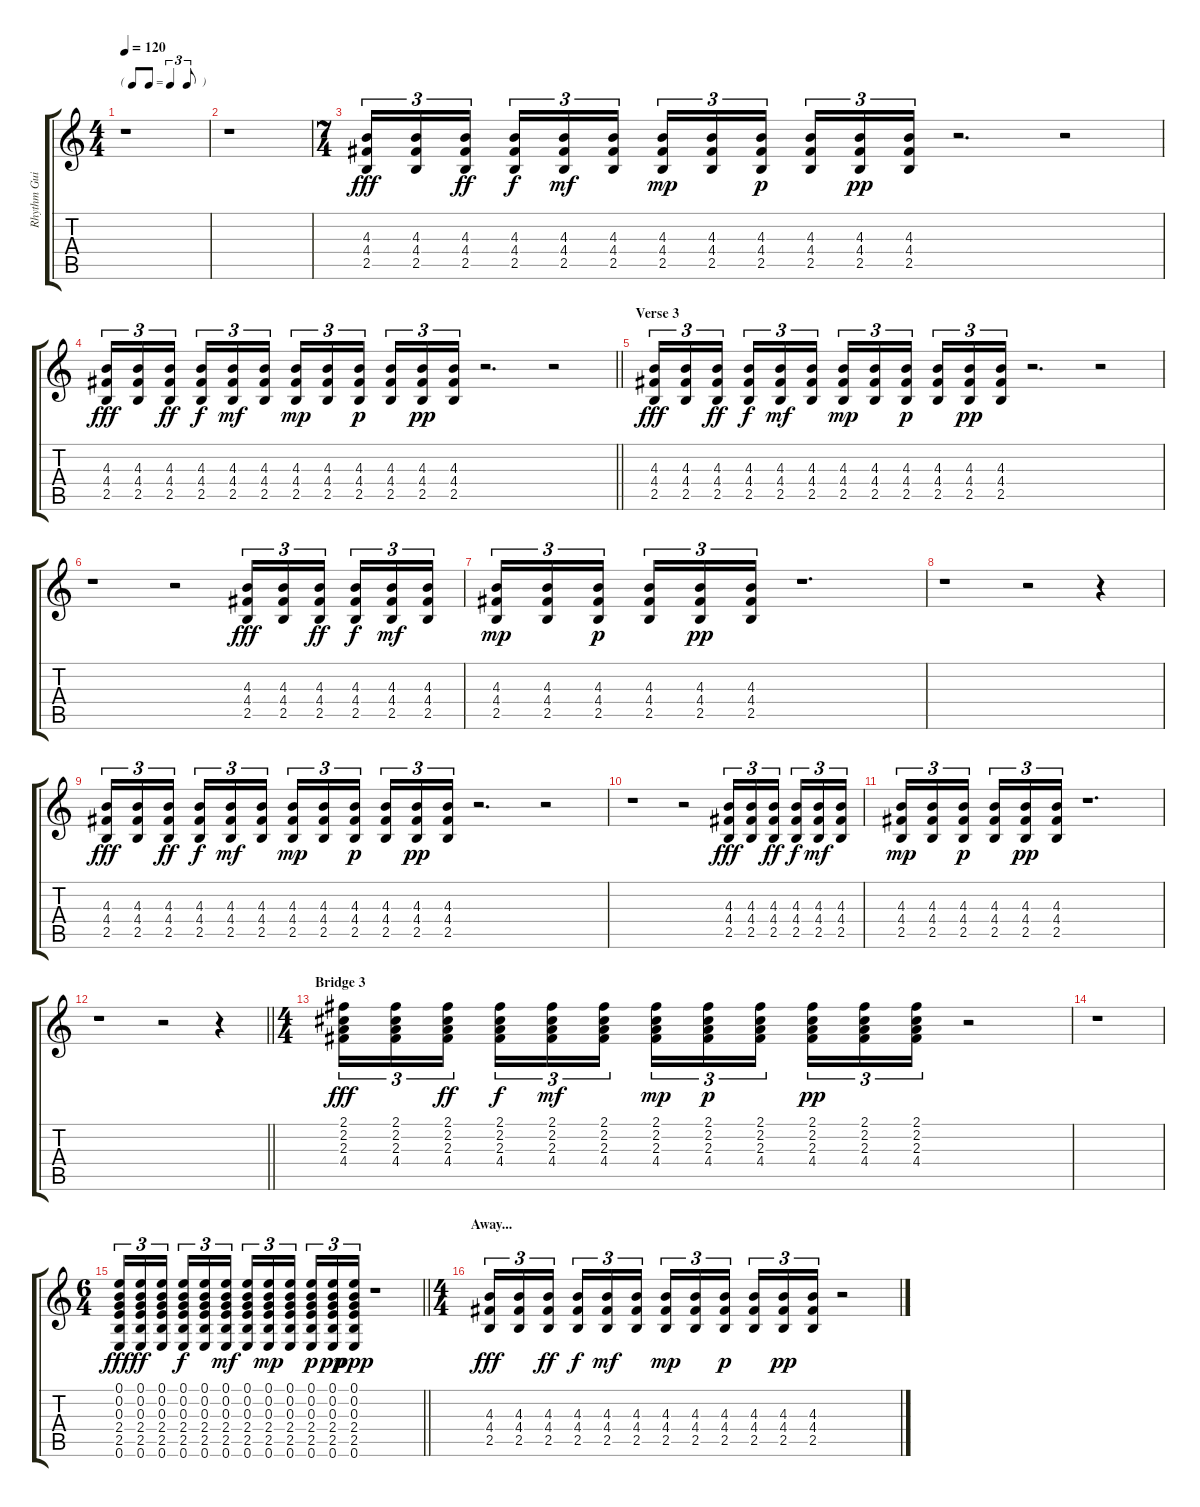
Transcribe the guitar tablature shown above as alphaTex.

\track ("Rhythm Guitar I (Gilmour)" "Rhythm Gui") {instrument electricguitarclean}
\staff {score tabs}
\tuning (E4 B3 G3 D3 A2 E2) {hide}
\ts (4 4)
\tf triplet8th
\tempo 120
\clef g2
\ks c
r.1{dy ppp} |
r.1 |
\ts (7 4)
(4.3 4.4 2.5).16{tu (3 2) dy fff} (4.3 4.4 2.5).16{tu (3 2)} (4.3 4.4 2.5).16{tu (3 2) dy ff beam splitsecondary} (4.3 4.4 2.5).16{tu (3 2) dy f} (4.3 4.4 2.5).16{tu (3 2) dy mf} (4.3 4.4 2.5).16{tu (3 2)} (4.3 4.4 2.5).16{tu (3 2) dy mp} (4.3 4.4 2.5).16{tu (3 2)} (4.3 4.4 2.5).16{tu (3 2) dy p beam splitsecondary} (4.3 4.4 2.5).16{tu (3 2)} (4.3 4.4 2.5).16{tu (3 2) dy pp} (4.3 4.4 2.5).16{tu (3 2)} r.2{d} r.2 |
\barLineRight lightlight
(4.3 4.4 2.5).16{tu (3 2) dy fff} (4.3 4.4 2.5).16{tu (3 2)} (4.3 4.4 2.5).16{tu (3 2) dy ff beam splitsecondary} (4.3 4.4 2.5).16{tu (3 2) dy f} (4.3 4.4 2.5).16{tu (3 2) dy mf} (4.3 4.4 2.5).16{tu (3 2)} (4.3 4.4 2.5).16{tu (3 2) dy mp} (4.3 4.4 2.5).16{tu (3 2)} (4.3 4.4 2.5).16{tu (3 2) dy p beam splitsecondary} (4.3 4.4 2.5).16{tu (3 2)} (4.3 4.4 2.5).16{tu (3 2) dy pp} (4.3 4.4 2.5).16{tu (3 2)} r.2{d} r.2 |
\section ("" "Verse 3")
(4.3 4.4 2.5).16{tu (3 2) dy fff} (4.3 4.4 2.5).16{tu (3 2)} (4.3 4.4 2.5).16{tu (3 2) dy ff beam splitsecondary} (4.3 4.4 2.5).16{tu (3 2) dy f} (4.3 4.4 2.5).16{tu (3 2) dy mf} (4.3 4.4 2.5).16{tu (3 2)} (4.3 4.4 2.5).16{tu (3 2) dy mp} (4.3 4.4 2.5).16{tu (3 2)} (4.3 4.4 2.5).16{tu (3 2) dy p beam splitsecondary} (4.3 4.4 2.5).16{tu (3 2)} (4.3 4.4 2.5).16{tu (3 2) dy pp} (4.3 4.4 2.5).16{tu (3 2)} r.2{d} r.2 |
r.1 r.2 (4.3 4.4 2.5).16{tu (3 2) dy fff} (4.3 4.4 2.5).16{tu (3 2)} (4.3 4.4 2.5).16{tu (3 2) dy ff beam splitsecondary} (4.3 4.4 2.5).16{tu (3 2) dy f} (4.3 4.4 2.5).16{tu (3 2) dy mf} (4.3 4.4 2.5).16{tu (3 2)} |
(4.3 4.4 2.5).16{tu (3 2) dy mp} (4.3 4.4 2.5).16{tu (3 2)} (4.3 4.4 2.5).16{tu (3 2) dy p beam splitsecondary} (4.3 4.4 2.5).16{tu (3 2)} (4.3 4.4 2.5).16{tu (3 2) dy pp} (4.3 4.4 2.5).16{tu (3 2)} r.1{d} |
r.1 r.2 r.4 |
(4.3 4.4 2.5).16{tu (3 2) dy fff} (4.3 4.4 2.5).16{tu (3 2)} (4.3 4.4 2.5).16{tu (3 2) dy ff beam splitsecondary} (4.3 4.4 2.5).16{tu (3 2) dy f} (4.3 4.4 2.5).16{tu (3 2) dy mf} (4.3 4.4 2.5).16{tu (3 2)} (4.3 4.4 2.5).16{tu (3 2) dy mp} (4.3 4.4 2.5).16{tu (3 2)} (4.3 4.4 2.5).16{tu (3 2) dy p beam splitsecondary} (4.3 4.4 2.5).16{tu (3 2)} (4.3 4.4 2.5).16{tu (3 2) dy pp} (4.3 4.4 2.5).16{tu (3 2)} r.2{d} r.2 |
r.1 r.2 (4.3 4.4 2.5).16{tu (3 2) dy fff} (4.3 4.4 2.5).16{tu (3 2)} (4.3 4.4 2.5).16{tu (3 2) dy ff beam splitsecondary} (4.3 4.4 2.5).16{tu (3 2) dy f} (4.3 4.4 2.5).16{tu (3 2) dy mf} (4.3 4.4 2.5).16{tu (3 2)} |
(4.3 4.4 2.5).16{tu (3 2) dy mp} (4.3 4.4 2.5).16{tu (3 2)} (4.3 4.4 2.5).16{tu (3 2) dy p beam splitsecondary} (4.3 4.4 2.5).16{tu (3 2)} (4.3 4.4 2.5).16{tu (3 2) dy pp} (4.3 4.4 2.5).16{tu (3 2)} r.1{d} |
\barLineRight lightlight
r.1 r.2 r.4 |
\ts (4 4)
\section ("" "Bridge 3")
(2.1 2.2 2.3 4.4).16{tu (3 2) dy fff} (2.1 2.2 2.3 4.4).16{tu (3 2)} (2.1 2.2 2.3 4.4).16{tu (3 2) dy ff beam splitsecondary} (2.1 2.2 2.3 4.4).16{tu (3 2) dy f} (2.1 2.2 2.3 4.4).16{tu (3 2) dy mf} (2.1 2.2 2.3 4.4).16{tu (3 2)} (2.1 2.2 2.3 4.4).16{tu (3 2) dy mp} (2.1 2.2 2.3 4.4).16{tu (3 2) dy p} (2.1 2.2 2.3 4.4).16{tu (3 2) beam splitsecondary} (2.1 2.2 2.3 4.4).16{tu (3 2) dy pp} (2.1 2.2 2.3 4.4).16{tu (3 2)} (2.1 2.2 2.3 4.4).16{tu (3 2)} r.2 |
r.1 |
\ts (6 4)
\barLineRight lightlight
(0.1 0.2 0.3 2.4 2.5 0.6).16{tu (3 2) dy fff} (0.1 0.2 0.3 2.4 2.5 0.6).16{tu (3 2) dy ff} (0.1 0.2 0.3 2.4 2.5 0.6).16{tu (3 2) beam splitsecondary} (0.1 0.2 0.3 2.4 2.5 0.6).16{tu (3 2) dy f} (0.1 0.2 0.3 2.4 2.5 0.6).16{tu (3 2)} (0.1 0.2 0.3 2.4 2.5 0.6).16{tu (3 2) dy mf beam splitsecondary} (0.1 0.2 0.3 2.4 2.5 0.6).16{tu (3 2)} (0.1 0.2 0.3 2.4 2.5 0.6).16{tu (3 2) dy mp} (0.1 0.2 0.3 2.4 2.5 0.6).16{tu (3 2) beam splitsecondary} (0.1 0.2 0.3 2.4 2.5 0.6).16{tu (3 2) dy p} (0.1 0.2 0.3 2.4 2.5 0.6).16{tu (3 2) dy pp} (0.1 0.2 0.3 2.4 2.5 0.6).16{tu (3 2) dy ppp} r.1 |
\ts (4 4)
\section ("" "Away...")
(4.3 4.4 2.5).16{tu (3 2) dy fff} (4.3 4.4 2.5).16{tu (3 2)} (4.3 4.4 2.5).16{tu (3 2) dy ff beam splitsecondary} (4.3 4.4 2.5).16{tu (3 2) dy f} (4.3 4.4 2.5).16{tu (3 2) dy mf} (4.3 4.4 2.5).16{tu (3 2)} (4.3 4.4 2.5).16{tu (3 2) dy mp} (4.3 4.4 2.5).16{tu (3 2)} (4.3 4.4 2.5).16{tu (3 2) dy p beam splitsecondary} (4.3 4.4 2.5).16{tu (3 2)} (4.3 4.4 2.5).16{tu (3 2) dy pp} (4.3 4.4 2.5).16{tu (3 2)} r.2
